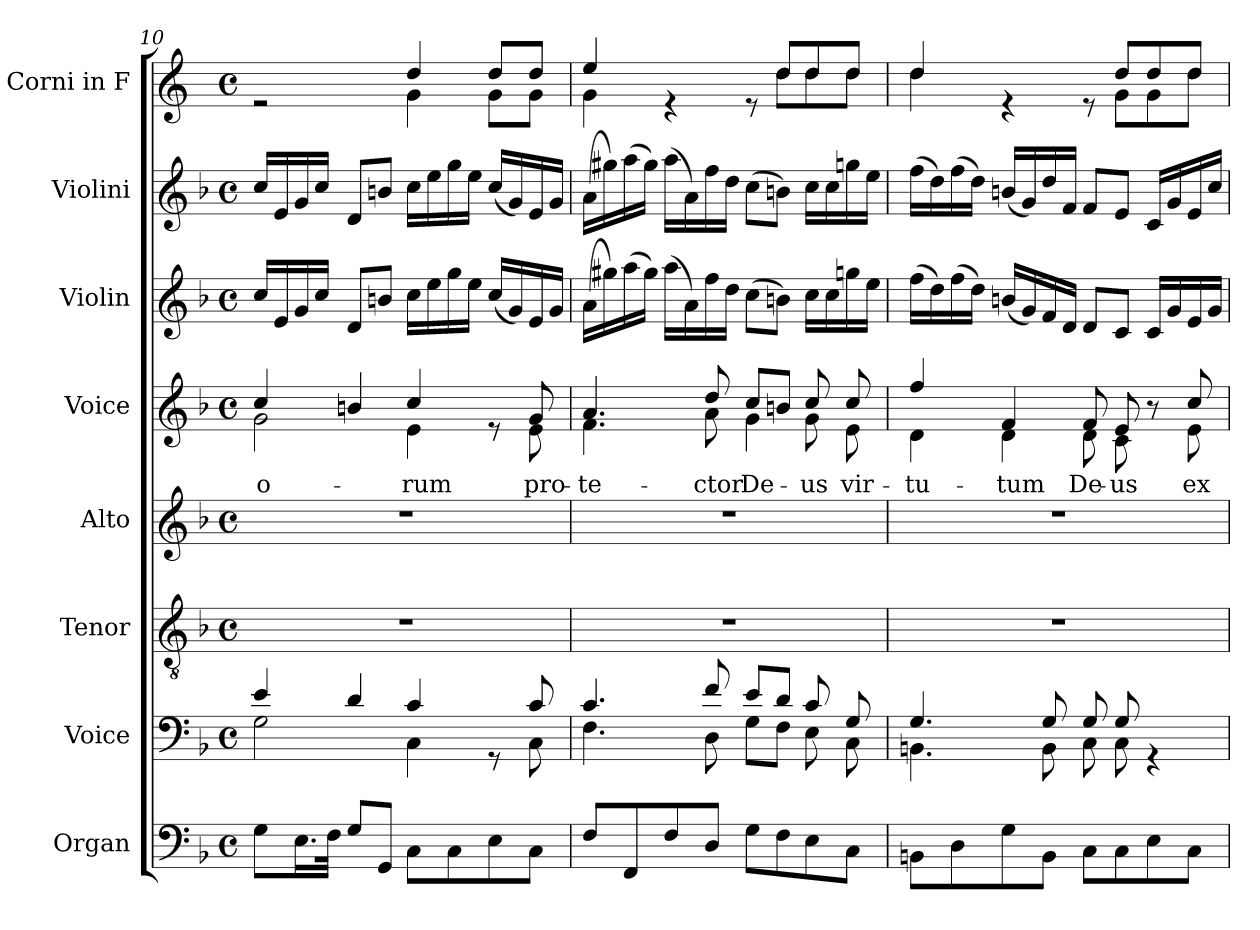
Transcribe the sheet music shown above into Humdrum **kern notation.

**kern	**kern	**kern	**kern	**kern	**text	**kern	**kern	**kern
*part8	*part7	*part6	*part5	*part4	*part4	*part3	*part2	*part1
*staff8	*staff7	*staff6	*staff5	*staff4	*staff4	*staff3	*staff2	*staff1
*I"Organ	*I"Voice	*I"Tenor	*I"Alto	*I"Voice	*	*I"Violin	*I"Violini	*I"Corni in F
*	*	*	*	*	*	*I'Vln	*I'Vln	*
!!LO:LB:g=z
*clefF4	*clefF4	*clefGv2	*clefG2	*clefG2	*	*clefG2	*clefG2	*clefG2
*	*	*	*	*	*	*	*	*ITrd4c7
*k[b-]	*k[b-]	*k[b-]	*k[b-]	*k[b-]	*	*k[b-]	*k[b-]	*k[b-]
*M4/4	*M4/4	*M4/4	*M4/4	*M4/4	*	*M4/4	*M4/4	*M4/4
*met(c)	*met(c)	*met(c)	*met(c)	*met(c)	*	*met(c)	*met(c)	*met(c)
=10	=10	=10	=10	=10	=10	=10	=10	=10
*	*^	*	*	*	*	*	*	*
!	!	!	!	!	!	!LO:LY:b	!	!	!
*	*	*	*	*	*^	*	*	*	*^
8G\L	4e/	2G\	1r	1r	4cc/	2g\	-o-	16cc/LL	16cc/LL	2re	2ryy
.	.	.	.	.	.	.	.	16e/	16e/	.	.
16.E\L	.	.	.	.	.	.	.	16g/	16g/	.	.
.	.	.	.	.	.	.	.	16cc/JJ	16cc/JJ	.	.
32F\JJk	.	.	.	.	.	.	.	.	.	.	.
8G/L	4d/	.	.	.	4bn/	.	.	8d/L	8d/L	.	.
8GG/J	.	.	.	.	.	.	.	8bn/J	8bn/J	.	.
!	!	!	!	!	!	!	!LO:LY:b	!	!	!	!
8C\L	4c/	4C\	.	.	4cc/	4e\	-rum	16cc\LL	16cc\LL	4g/	4c\
.	.	.	.	.	.	.	.	16ee\	16ee\	.	.
8C\	.	.	.	.	.	.	.	16gg\	16gg\	.	.
.	.	.	.	.	.	.	.	16ee\JJ	16ee\JJ	.	.
8E\	8rGG	8ryy	.	.	8re	8ryy	.	(16cc/LL	(16cc/LL	8g/L	8c\L
.	.	.	.	.	.	.	.	16g/)	16g/)	.	.
!	!	!	!	!	!	!	!LO:LY:b	!	!	!	!
8C\J	8c/	8C\	.	.	8g/	8e\	pro-	16e/	16e/	8g/J	8c\J
.	.	.	.	.	.	.	.	16g/JJ	16g/JJ	.	.
=11	=11	=11	=11	=11	=11	=11	=11	=11	=11	=11	=11
!	!	!	!	!	!	!	!LO:LY:b	!	!	!	!
8F/L	4.c/	4.F\	1r	1r	4.a/	4.f\	-te-	(16a\LL	(16a\LL	4a/	4c\
.	.	.	.	.	.	.	.	16gg#X\)	16gg#X\)	.	.
8FF/	.	.	.	.	.	.	.	(16aa\	(16aa\	.	.
.	.	.	.	.	.	.	.	16gg#\JJ)	16gg#\JJ)	.	.
8F/	.	.	.	.	.	.	.	(16aa\LL	(16aa\LL	4re	4.ryy
.	.	.	.	.	.	.	.	16a\)	16a\)	.	.
!	!	!	!	!	!	!	!LO:LY:b	!	!	!	!
8D/J	8f/	8D\	.	.	8dd/	8a\	-ctor	16ff\	16ff\	.	.
.	.	.	.	.	.	.	.	16dd\JJ	16dd\JJ	.	.
!	!	!	!	!	!	!	!LO:LY:b	!	!	!	!
8G\L	8e/L	8G\L	.	.	8cc/L	4g\	De-	(8cc\L	(8cc\L	8re	.
8F\	8d/J	8F\J	.	.	8bn/J	.	.	8bn\J)	8bn\J)	8g/L	8g\L
!	!	!	!	!	!	!	!LO:LY:b	!	!	!	!
8E\	8c/	8E\	.	.	8cc/	8g\	-us	16cc\LL	16cc\LL	8g/	8g\
.	.	.	.	.	.	.	.	16cc\	16cc\	.	.
!	!	!	!	!	!	!	!LO:LY:b	!	!	!	!
8C\J	8G/	8C\	.	.	8cc/	8e\	vir-	16ggn\	16ggn\	8g/J	8g\J
.	.	.	.	.	.	.	.	16ee\JJ	16ee\JJ	.	.
=12	=12	=12	=12	=12	=12	=12	=12	=12	=12	=12	=12
!	!	!	!	!	!	!	!LO:LY:b	!	!	!	!
8BBn\L	4.G/	4.BBn\	1r	1r	4ff/	4d\	-tu-	(16ff\LL	(16ff\LL	4g/	4g\
.	.	.	.	.	.	.	.	16dd\)	16dd\)	.	.
8D\	.	.	.	.	.	.	.	(16ff\	(16ff\	.	.
.	.	.	.	.	.	.	.	16dd\JJ)	16dd\JJ)	.	.
!	!	!	!	!	!	!	!LO:LY:b	!	!	!	!
8G\	.	.	.	.	4f/	4d\	-tum	(16bn/LL	(16bn/LL	4re	4.ryy
.	.	.	.	.	.	.	.	16g/)	16g/)	.	.
8BB\J	8G/	8BB\	.	.	.	.	.	16f/	16dd/	.	.
.	.	.	.	.	.	.	.	16d/JJ	16f/JJ	.	.
!	!	!	!	!	!	!	!LO:LY:b	!	!	!	!
8C\L	8G/	8C\	.	.	8f/	8d\	De-	8d/L	8f/L	8re	.
!	!	!	!	!	!	!	!LO:LY:b	!	!	!	!
8C\	8G/	8C\	.	.	8e/	8c\	-us	8c/J	8e/J	8g/L	8c\L
8E\	4rGG	4ryy	.	.	8r	8ryy	.	16c/LL	16c/LL	8g/	8c\
.	.	.	.	.	.	.	.	16g/	16g/	.	.
!	!	!	!	!	!	!	!LO:LY:b	!	!	!	!
8C\J	.	.	.	.	8cc/	8e\	ex-	16e/	16e/	8g/J	8g\J
.	.	.	.	.	.	.	.	16g/JJ	16cc/JJ	.	.
*	*v	*v	*	*	*v	*v	*	*	*	*v	*v
=	=	=	=	=	=	=	=	=
*-	*-	*-	*-	*-	*-	*-	*-	*-
